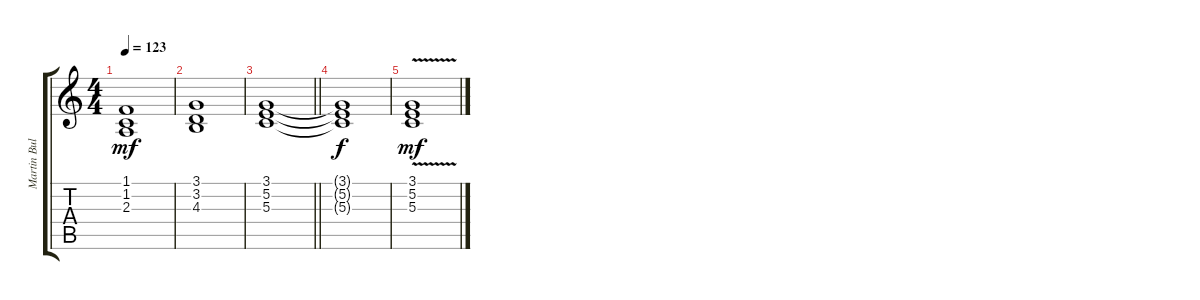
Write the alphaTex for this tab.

\track ("Martin Bullard - Keyboard (STRINGS)" "Martin Bul") {instrument pad2warm}
\staff {score tabs}
\tuning (E4 B3 G3 D3 A2 E2) {hide}
\ts (4 4)
\tempo 123
\clef g2
\ks c
(1.1 1.2 2.3).1{dy mf} |
(3.1 3.2 4.3).1 |
\barLineRight lightlight
(3.1 5.2 5.3).1 |
(3.1{t} 5.2{t} 5.3{t}).1{dy f} |
(3.1 5.2 5.3{v}).1{dy mf volume 11 balance 8 instrument drawbarorgan}
